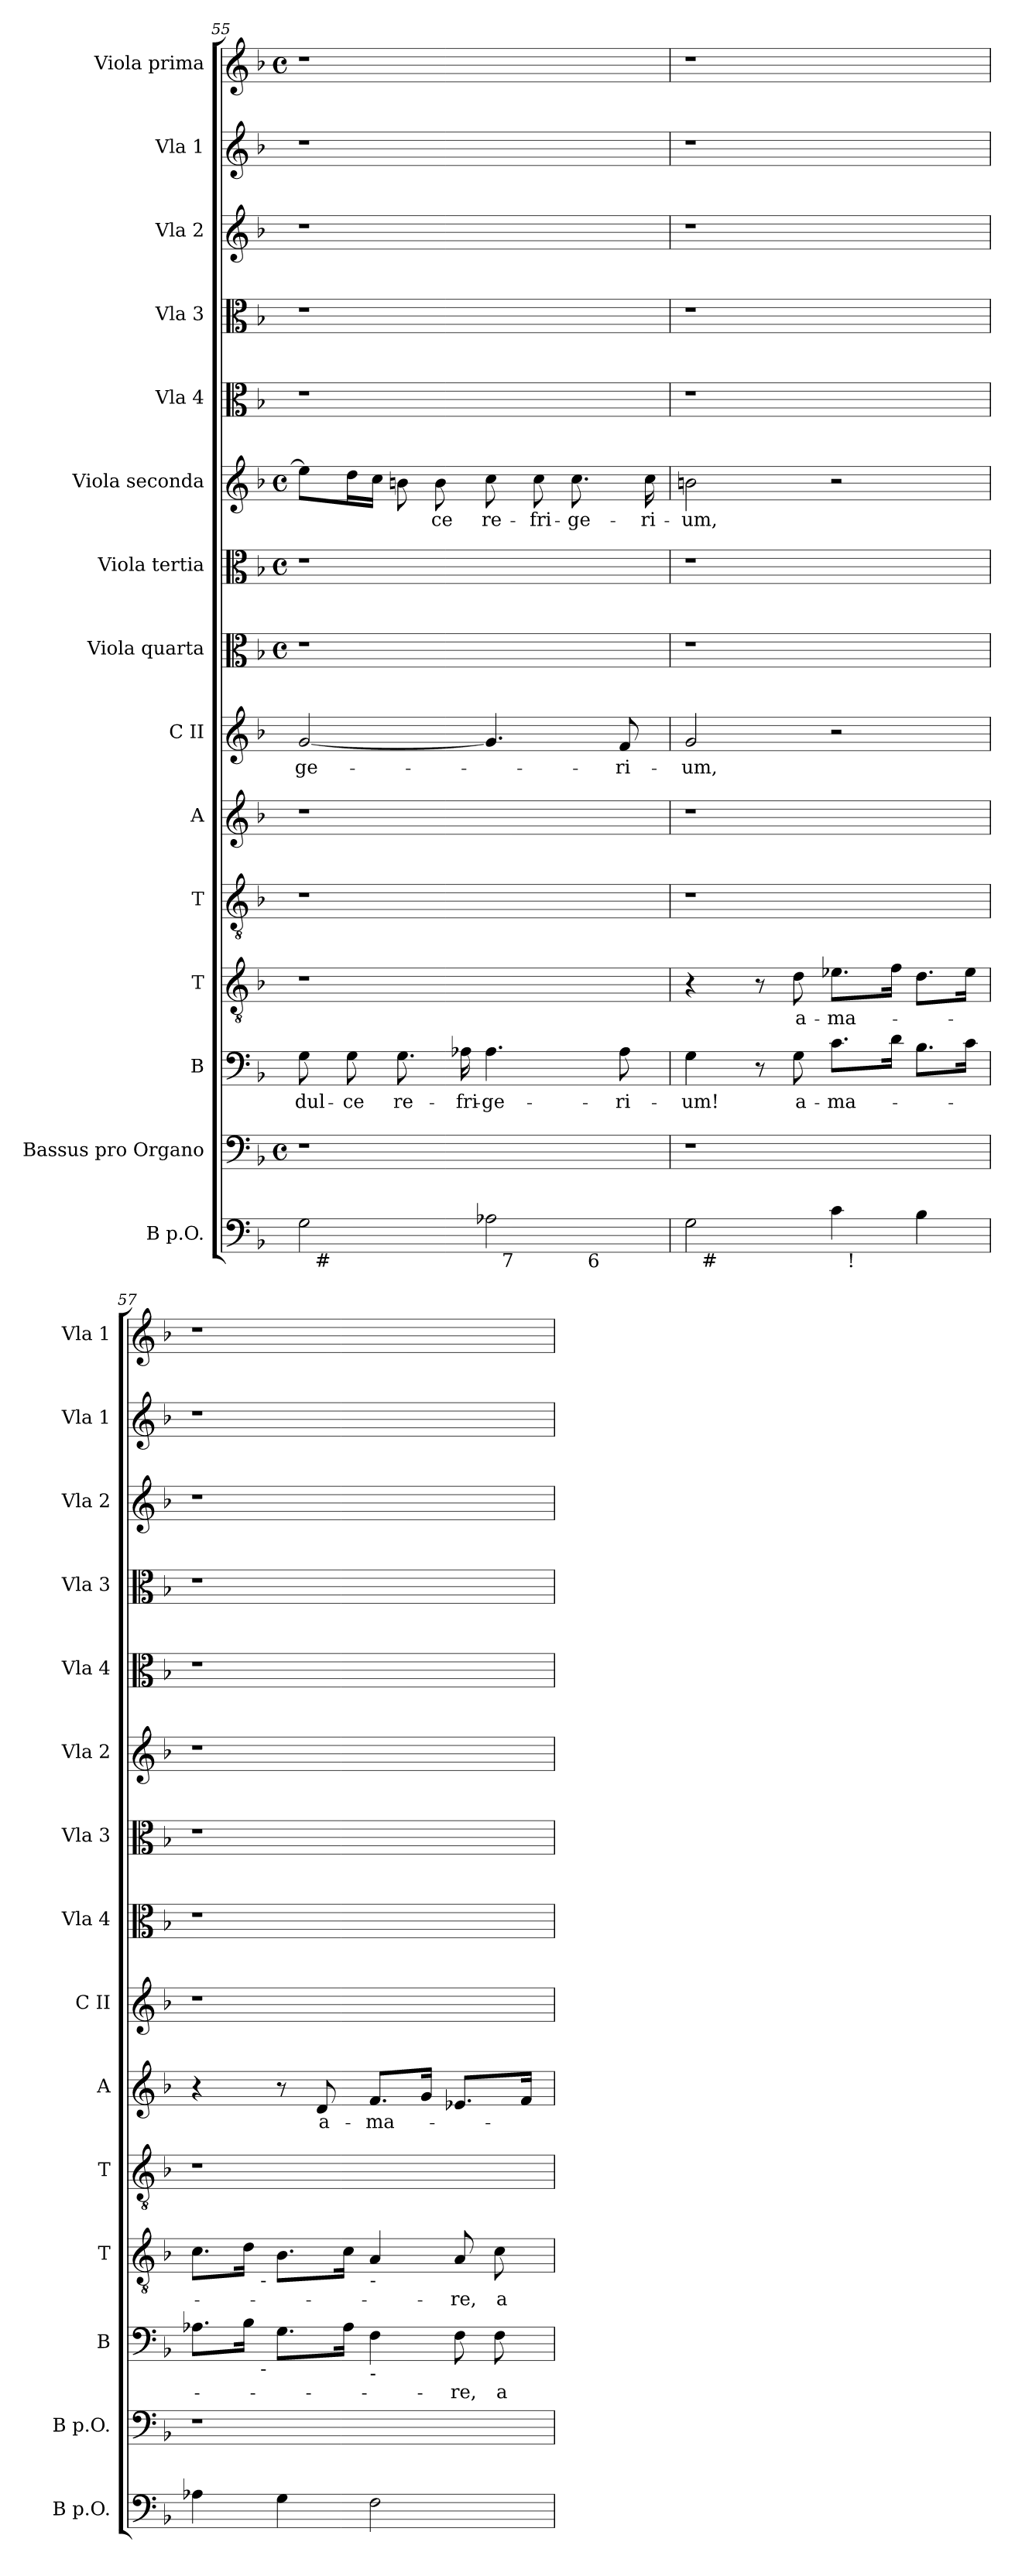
**kern	**kern	**kern	**text	**kern	**text	**kern	**kern	**text	**kern	**text	**kern	**kern	**kern	**text	**kern	**kern	**kern	**kern	**kern
*part15	*part14	*part13	*part13	*part12	*part12	*part11	*part10	*part10	*part9	*part9	*part8	*part7	*part6	*part6	*part5	*part4	*part3	*part2	*part1
*staff15	*staff14	*staff13	*staff13	*staff12	*staff12	*staff11	*staff10	*staff10	*staff9	*staff9	*staff8	*staff7	*staff6	*staff6	*staff5	*staff4	*staff3	*staff2	*staff1
*I"B p.O.	*I"Bassus pro Organo	*I"B	*	*I"T	*	*I"T	*I"A	*	*I"C II	*	*I"Viola quarta	*I"Viola tertia	*I"Viola seconda	*	*I"Vla 4	*I"Vla 3	*I"Vla 2	*I"Vla 1	*I"Viola prima
*I'B p.O.	*I'B p.O.	*I'B	*	*I'T	*	*I'T	*I'A	*	*I'C II	*	*I'Vla 4	*I'Vla 3	*I'Vla 2	*	*I'Vla 4	*I'Vla 3	*I'Vla 2	*I'Vla 1	*I'Vla 1
*clefF4	*clefF4	*clefF4	*	*clefGv2	*	*clefGv2	*clefG2	*	*clefG2	*	*clefC3	*clefC3	*clefG2	*	*clefC3	*clefC3	*clefG2	*clefG2	*clefG2
*k[b-]	*k[b-]	*k[b-]	*	*k[b-]	*	*k[b-]	*k[b-]	*	*k[b-]	*	*k[b-]	*k[b-]	*k[b-]	*	*k[b-]	*k[b-]	*k[b-]	*k[b-]	*k[b-]
*F:	*F:	*F:	*	*F:	*	*F:	*F:	*	*F:	*	*F:	*F:	*F:	*	*F:	*F:	*F:	*F:	*F:
*	*M4/4	*	*	*	*	*	*	*	*	*	*M4/4	*M4/4	*M4/4	*	*	*	*	*	*M4/4
*	*met(c)	*	*	*	*	*	*	*	*	*	*met(c)	*met(c)	*met(c)	*	*	*	*	*	*met(c)
=55	=55	=55	=55	=55	=55	=55	=55	=55	=55	=55	=55	=55	=55	=55	=55	=55	=55	=55	=55
!	!	!	!LO:LY:b	!	!	!	!	!	!	!LO:LY:b	!	!	!	!	!	!	!	!	!
*^	*	*	*	*	*	*	*	*	*	*	*	*	*	*	*	*	*	*	*
*	*^	*	*	*	*	*	*	*	*	*	*	*	*	*	*	*	*	*	*	*
2G\	32ryy	2ryy	1r	8G\	dul-	1r	.	1r	1r	.	[<2g/	-ge-	1r	1r	8ee-\L]	.	1r	1r	1r	1r	1r
!	!LO:TX:b:t=#	!	!	!	!	!	!	!	!	!	!	!	!	!	!	!	!	!	!	!	!
.	2ryy	.	.	.	.	.	.	.	.	.	.	.	.	.	.	.	.	.	.	.	.
!	!	!	!	!	!LO:LY:b	!	!	!	!	!	!	!	!	!	!	!	!	!	!	!	!
.	.	.	.	8G\	-ce	.	.	.	.	.	.	.	.	.	16dd\L	.	.	.	.	.	.
.	.	.	.	.	.	.	.	.	.	.	.	.	.	.	16cc\JJ	.	.	.	.	.	.
!	!	!	!	!	!LO:LY:b	!	!	!	!	!	!	!	!	!	!	!	!	!	!	!	!
.	.	.	.	8.G\	re-	.	.	.	.	.	.	.	.	.	8bn\	.	.	.	.	.	.
!	!	!	!	!	!	!	!	!	!	!	!	!	!	!	!	!LO:LY:b	!	!	!	!	!
.	.	.	.	.	.	.	.	.	.	.	.	.	.	.	8b\	-ce	.	.	.	.	.
!	!	!	!	!	!LO:LY:b	!	!	!	!	!	!	!	!	!	!	!	!	!	!	!	!
.	.	.	.	16A-X\	-fri-	.	.	.	.	.	.	.	.	.	.	.	.	.	.	.	.
!	!	!	!	!	!LO:LY:b	!	!	!	!	!	!	!	!	!	!	!LO:LY:b	!	!	!	!	!
2A-X\	.	4ryy	.	4.A-\	-ge-	.	.	.	.	.	4.g/]	.	.	.	8cc\	re-	.	.	.	.	.
!	!LO:TX:b:t=7	!	!	!	!	!	!	!	!	!	!	!	!	!	!	!	!	!	!	!	!
.	4...ryy	.	.	.	.	.	.	.	.	.	.	.	.	.	.	.	.	.	.	.	.
!	!	!	!	!	!	!	!	!	!	!	!	!	!	!	!	!LO:LY:b	!	!	!	!	!
.	.	.	.	.	.	.	.	.	.	.	.	.	.	.	8cc\	-fri-	.	.	.	.	.
!	!	!	!	!	!	!	!	!	!	!	!	!	!	!	!	!LO:LY:b	!	!	!	!	!
.	.	32ryy	.	.	.	.	.	.	.	.	.	.	.	.	8.cc\	-ge-	.	.	.	.	.
!	!	!LO:TX:b:t=6	!	!	!	!	!	!	!	!	!	!	!	!	!	!	!	!	!	!	!
.	.	8..ryy	.	.	.	.	.	.	.	.	.	.	.	.	.	.	.	.	.	.	.
!	!	!	!	!	!LO:LY:b	!	!	!	!	!	!	!LO:LY:b	!	!	!	!	!	!	!	!	!
.	.	.	.	8A-\	-ri-	.	.	.	.	.	8f/	-ri-	.	.	.	.	.	.	.	.	.
!	!	!	!	!	!	!	!	!	!	!	!	!	!	!	!	!LO:LY:b	!	!	!	!	!
.	.	.	.	.	.	.	.	.	.	.	.	.	.	.	16cc\	-ri-	.	.	.	.	.
=56	=56	=56	=56	=56	=56	=56	=56	=56	=56	=56	=56	=56	=56	=56	=56	=56	=56	=56	=56	=56	=56
!	!	!	!	!	!LO:LY:b	!	!	!	!	!	!	!LO:LY:b	!	!	!	!LO:LY:b	!	!	!	!	!
*	*v	*v	*	*	*	*	*	*	*	*	*	*	*	*	*	*	*	*	*	*	*
2G\	32ryy	1r	4G\	-um!	4r	.	1r	1r	.	2g/	-um,	1r	1r	2bn\	-um,	1r	1r	1r	1r	1r
!	!LO:TX:b:t=#	!	!	!	!	!	!	!	!	!	!	!	!	!	!	!	!	!	!	!
.	2ryy	.	.	.	.	.	.	.	.	.	.	.	.	.	.	.	.	.	.	.
.	.	.	8r	.	8r	.	.	.	.	.	.	.	.	.	.	.	.	.	.	.
!	!	!	!	!LO:LY:b	!	!LO:LY:b	!	!	!	!	!	!	!	!	!	!	!	!	!	!
.	.	.	8G\	a-	8d\	a-	.	.	.	.	.	.	.	.	.	.	.	.	.	.
!	!	!	!	!LO:LY:b	!	!LO:LY:b	!	!	!	!	!	!	!	!	!	!	!	!	!	!
4c\	.	.	8.c\L	-ma-	8.e-X\L	-ma-	.	.	.	2r	.	.	.	2r	.	.	.	.	.	.
!	!LO:TX:b:t=!	!	!	!	!	!	!	!	!	!	!	!	!	!	!	!	!	!	!	!
.	4...ryy	.	.	.	.	.	.	.	.	.	.	.	.	.	.	.	.	.	.	.
.	.	.	16d\Jk	.	16f\Jk	.	.	.	.	.	.	.	.	.	.	.	.	.	.	.
4B-\	.	.	8.B-\L	.	8.d\L	.	.	.	.	.	.	.	.	.	.	.	.	.	.	.
.	.	.	16c\Jk	.	16e-\Jk	.	.	.	.	.	.	.	.	.	.	.	.	.	.	.
*v	*v	*	*	*	*	*	*	*	*	*	*	*	*	*	*	*	*	*	*	*
!!LO:PB:g=z
=57	=57	=57	=57	=57	=57	=57	=57	=57	=57	=57	=57	=57	=57	=57	=57	=57	=57	=57	=57
*	*	*^	*	*^	*	*	*	*	*	*	*	*	*	*	*	*	*	*	*
4A-X\	1r	8.A-X\L	8..ryy	.	8.c\L	8..ryy	.	1r	4r	.	1r	.	1r	1r	1r	.	1r	1r	1r	1r	1r
.	.	16B-\Jk	.	.	16d\Jk	.	.	.	.	.	.	.	.	.	.	.	.	.	.	.	.
!	!	!	!	!	!	!LO:TX:b:t=-	!	!	!	!	!	!	!	!	!	!	!	!	!	!	!
!	!	!	!LO:TX:b:t=-	!	!	!	!	!	!	!	!	!	!	!	!	!	!	!	!	!	!
.	.	.	2ryy	.	.	2ryy	.	.	.	.	.	.	.	.	.	.	.	.	.	.	.
4G\	.	8.G\L	.	.	8.B-\L	.	.	.	8r	.	.	.	.	.	.	.	.	.	.	.	.
!	!	!	!	!	!	!	!	!	!	!LO:LY:b	!	!	!	!	!	!	!	!	!	!	!
.	.	.	.	.	.	.	.	.	8d/	a-	.	.	.	.	.	.	.	.	.	.	.
.	.	16A-\Jk	.	.	16c\Jk	.	.	.	.	.	.	.	.	.	.	.	.	.	.	.	.
!	!	!	!	!	!LO:TX:b:t=-	!	!	!	!	!	!	!	!	!	!	!	!	!	!	!	!
!	!	!LO:TX:b:t=-	!	!	!	!	!	!	!	!	!	!	!	!	!	!	!	!	!	!	!
!	!	!	!	!	!	!	!	!	!	!LO:LY:b	!	!	!	!	!	!	!	!	!	!	!
2F\	.	4F\	.	.	4A/	.	.	.	8.f/L	-ma-	.	.	.	.	.	.	.	.	.	.	.
.	.	.	.	.	.	.	.	.	16g/Jk	.	.	.	.	.	.	.	.	.	.	.	.
.	.	.	4ryy	.	.	4ryy	.	.	.	.	.	.	.	.	.	.	.	.	.	.	.
!	!	!	!	!LO:LY:b	!	!	!LO:LY:b	!	!	!	!	!	!	!	!	!	!	!	!	!	!
.	.	8F\	.	-re,	8A/	.	-re,	.	8.e-X/L	.	.	.	.	.	.	.	.	.	.	.	.
!	!	!	!	!LO:LY:b	!	!	!LO:LY:b	!	!	!	!	!	!	!	!	!	!	!	!	!	!
.	.	8F\	.	a-	8c\	.	a-	.	.	.	.	.	.	.	.	.	.	.	.	.	.
.	.	.	.	.	.	.	.	.	16f/Jk	.	.	.	.	.	.	.	.	.	.	.	.
.	.	.	32ryy	.	.	32ryy	.	.	.	.	.	.	.	.	.	.	.	.	.	.	.
*	*	*v	*v	*	*	*	*	*	*	*	*	*	*	*	*	*	*	*	*	*	*
*	*	*	*	*v	*v	*	*	*	*	*	*	*	*	*	*	*	*	*	*	*
=	=	=	=	=	=	=	=	=	=	=	=	=	=	=	=	=	=	=	=
*-	*-	*-	*-	*-	*-	*-	*-	*-	*-	*-	*-	*-	*-	*-	*-	*-	*-	*-	*-
